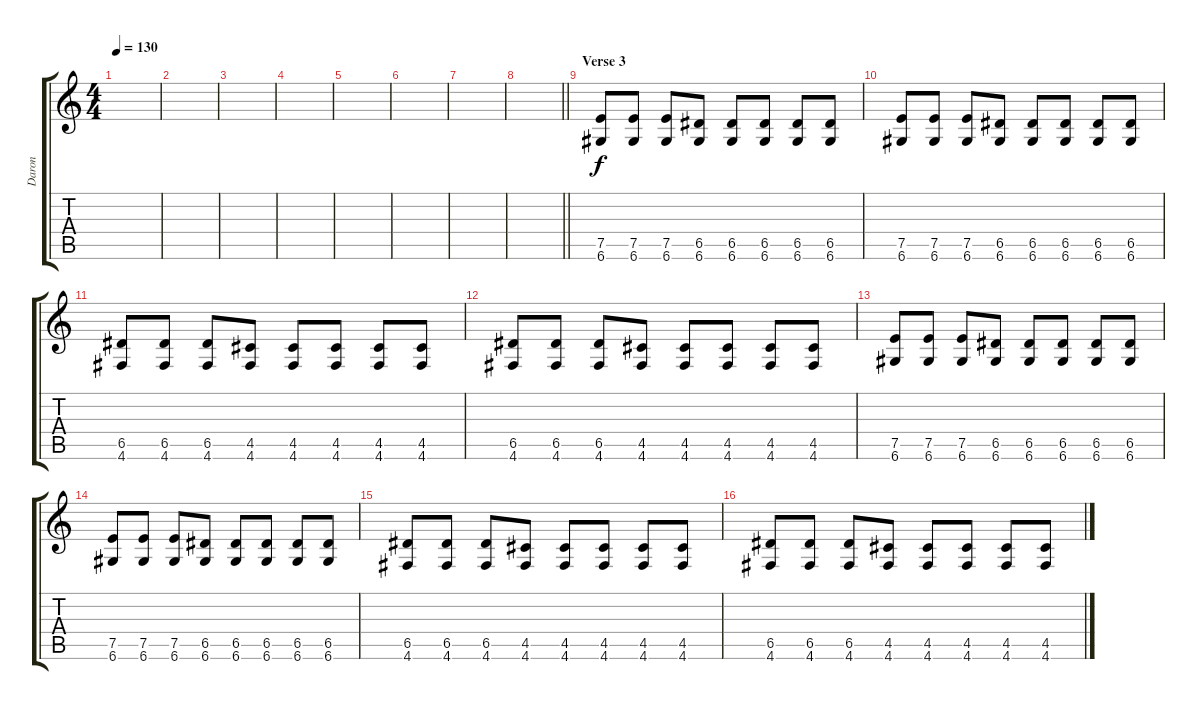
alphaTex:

\track ("Daron" "Daron") {instrument overdrivenguitar}
\staff {score tabs}
\tuning (E4 B3 G3 D3 A2 D2) {hide}
\ts (4 4)
\tempo 130
\clef g2
\ks c
|
|
|
|
|
|
|
\barLineRight lightlight
|
\section ("" "Verse 3")
(7.5 6.6).8 (7.5 6.6).8 (7.5 6.6).8 (6.5 6.6).8 (6.5 6.6).8 (6.5 6.6).8 (6.5 6.6).8 (6.5 6.6).8 |
(7.5 6.6).8 (7.5 6.6).8 (7.5 6.6).8 (6.5 6.6).8 (6.5 6.6).8 (6.5 6.6).8 (6.5 6.6).8 (6.5 6.6).8 |
(6.5 4.6).8 (6.5 4.6).8 (6.5 4.6).8 (4.5 4.6).8 (4.5 4.6).8 (4.5 4.6).8 (4.5 4.6).8 (4.5 4.6).8 |
(6.5 4.6).8 (6.5 4.6).8 (6.5 4.6).8 (4.5 4.6).8 (4.5 4.6).8 (4.5 4.6).8 (4.5 4.6).8 (4.5 4.6).8 |
(7.5 6.6).8 (7.5 6.6).8 (7.5 6.6).8 (6.5 6.6).8 (6.5 6.6).8 (6.5 6.6).8 (6.5 6.6).8 (6.5 6.6).8 |
(7.5 6.6).8 (7.5 6.6).8 (7.5 6.6).8 (6.5 6.6).8 (6.5 6.6).8 (6.5 6.6).8 (6.5 6.6).8 (6.5 6.6).8 |
(6.5 4.6).8 (6.5 4.6).8 (6.5 4.6).8 (4.5 4.6).8 (4.5 4.6).8 (4.5 4.6).8 (4.5 4.6).8 (4.5 4.6).8 |
(6.5 4.6).8 (6.5 4.6).8 (6.5 4.6).8 (4.5 4.6).8 (4.5 4.6).8 (4.5 4.6).8 (4.5 4.6).8 (4.5 4.6).8
